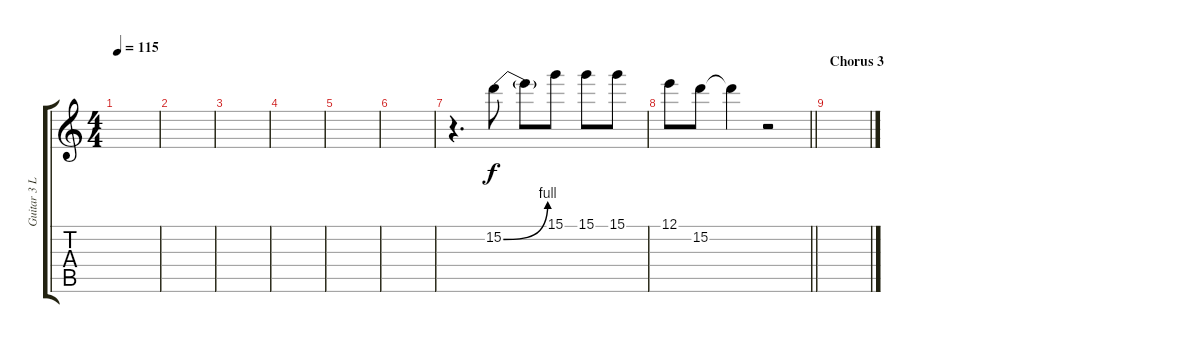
\track ("Guitar 3 Left" "Guitar 3 L") {instrument distortionguitar}
\staff {score tabs}
\tuning (E4 B3 G3 D3 A2 E2) {hide}
\ts (4 4)
\tempo 115
\clef g2
\ks c
|
|
|
|
|
|
r.4{d} 15.2{be (bend 0 0 60 4)}.8 15.2{t}.8 15.1.8 15.1.8 15.1.8 |
\barLineRight lightlight
12.1.8 15.2.8 15.2{t}.4 r.2 |
\section ("" "Chorus 3")
